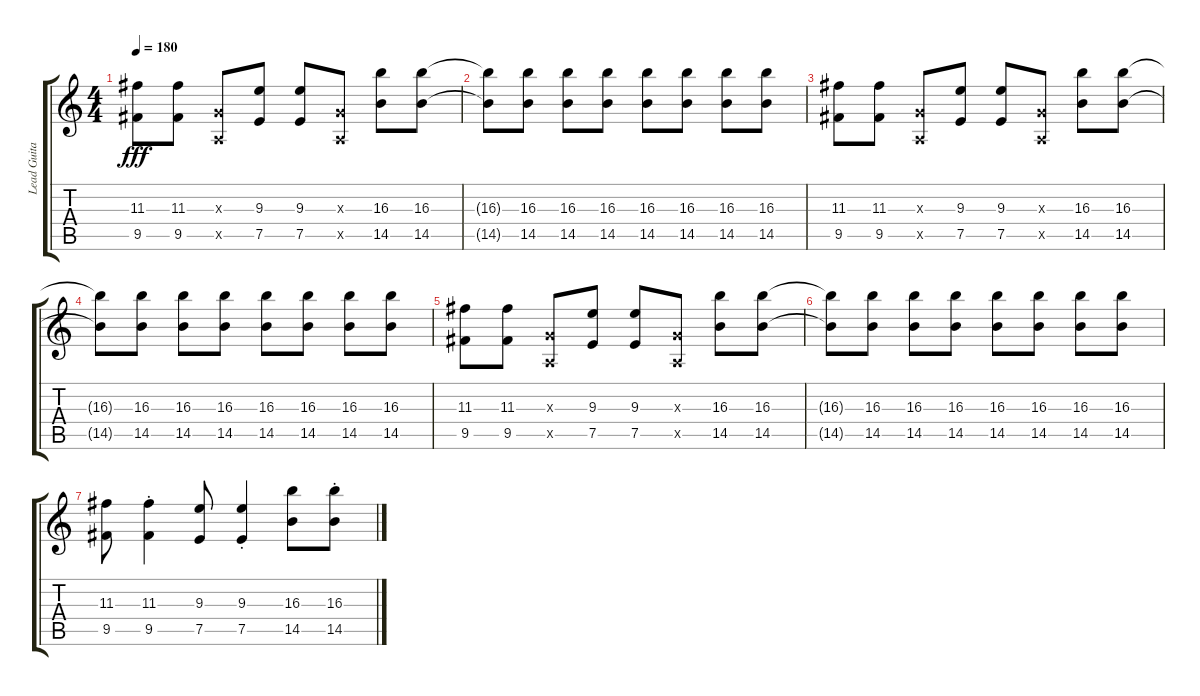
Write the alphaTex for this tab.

\track ("Lead Guitar" "Lead Guita") {instrument overdrivenguitar}
\staff {score tabs}
\tuning (E4 B3 G3 D3 A2 E2) {hide}
\ts (4 4)
\tempo 180
\clef g2
\ks c
(11.3 9.5).8{dy fff} (11.3 9.5).8 (0.3{x} 0.5{x}).8 (9.3 7.5).8 (9.3 7.5).8 (0.3{x} 0.5{x}).8 (16.3 14.5).8 (16.3 14.5).8 |
(16.3{t} 14.5{t}).8 (16.3 14.5).8 (16.3 14.5).8 (16.3 14.5).8 (16.3 14.5).8 (16.3 14.5).8 (16.3 14.5).8 (16.3 14.5).8 |
(11.3 9.5).8 (11.3 9.5).8 (0.3{x} 0.5{x}).8 (9.3 7.5).8 (9.3 7.5).8 (0.3{x} 0.5{x}).8 (16.3 14.5).8 (16.3 14.5).8 |
(16.3{t} 14.5{t}).8 (16.3 14.5).8 (16.3 14.5).8 (16.3 14.5).8 (16.3 14.5).8 (16.3 14.5).8 (16.3 14.5).8 (16.3 14.5).8 |
(11.3 9.5).8 (11.3 9.5).8 (0.3{x} 0.5{x}).8 (9.3 7.5).8 (9.3 7.5).8 (0.3{x} 0.5{x}).8 (16.3 14.5).8 (16.3 14.5).8 |
(16.3{t} 14.5{t}).8 (16.3 14.5).8 (16.3 14.5).8 (16.3 14.5).8 (16.3 14.5).8 (16.3 14.5).8 (16.3 14.5).8 (16.3 14.5).8 |
(11.3 9.5).8 (11.3{st} 9.5{st}).4 (9.3 7.5).8 (9.3{st} 7.5{st}).4 (16.3 14.5).8 (16.3{st} 14.5{st}).8
